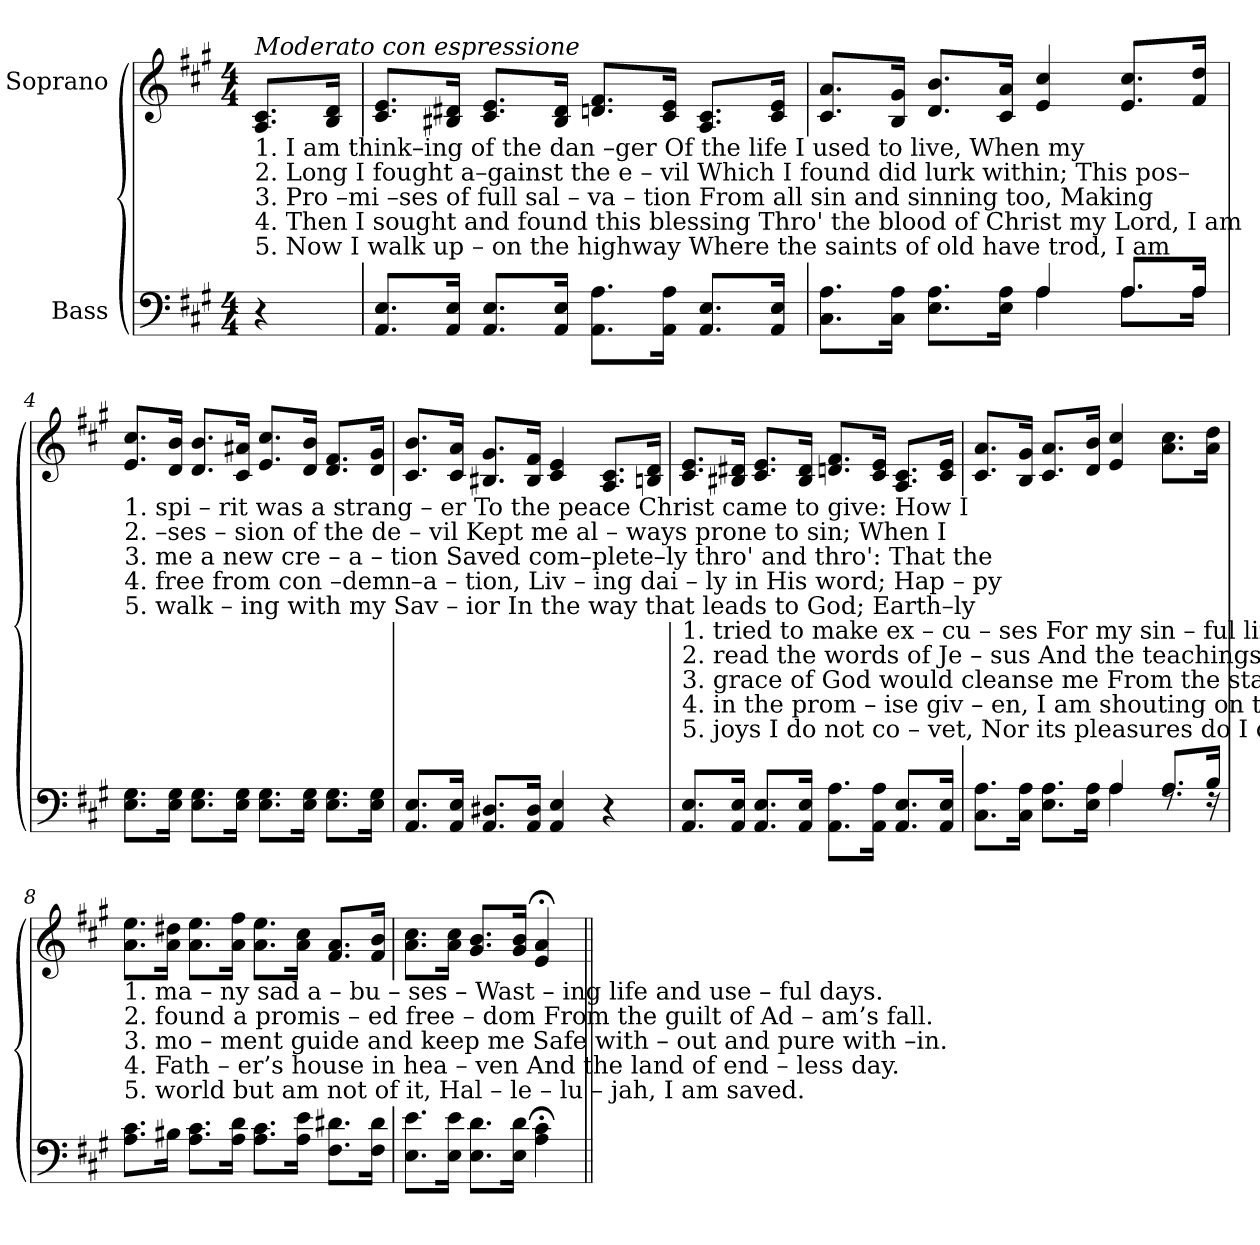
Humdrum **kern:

**kern	**kern
*part2	*part1
*staff2	*staff1
*I"Bass	*I"Soprano
*clefF4	*clefG2
*k[f#c#g#]	*k[f#c#g#]
*M4/4	*M4/4
*MM60	*MM60
=1	=1
!	!LO:TX:a:i:t=Moderato con espressione
!	!LO:TX:b:t=1. I      am   think–ing  of      the    dan –ger  Of      the   life   I  used  to  live, When my
!	!LO:TX:b:t=2. Long I   fought  a–gainst  the     e  –  vil  Which  I found did  lurk within;  This pos–
!	!LO:TX:b:t=3. Pro –mi –ses    of   full      sal – va – tion  From  all  sin   and  sinning too,  Making
!	!LO:TX:b:t=4. Then  I  sought and found this blessing Thro' the blood of Christ my Lord,  I   am
!	!LO:TX:b:t=5. Now  I  walk   up   –  on     the  highway Where the saints of old have trod,  I   am
4r	8.A/ 8.c#/L
.	16B/ 16d/Jk
=2	=2
8.AA/ 8.E/L	8.c#/ 8.e/L
16AA/ 16E/Jk	16B#X/ 16d#X/Jk
8.AA/ 8.E/L	8.c#/ 8.e/L
16AA/ 16E/Jk	16B#/ 16d#/Jk
8.AA\ 8.A\L	8.dn/ 8.f#/L
16AA\ 16A\Jk	16c#/ 16e/Jk
8.AA/ 8.E/L	8.A/ 8.c#/L
16AA/ 16E/Jk	16c#/ 16e/Jk
=3	=3
*^	*
8.C#\ 8.A\L	8.ryy	8.c#/ 8.a/L
16C#\ 16A\Jk	16ryy	16B/ 16g#/Jk
8.E\ 8.A\L	8.ryy	8.d/ 8.b/L
16E\ 16A\Jk	16ryy	16c#/ 16a/Jk
4A/	4A\	4e/ 4cc#/
8.A/L	8.A\L	8.e/ 8.cc#/L
16A/Jk	16A\Jk	16f#/ 16dd/Jk
!!LO:LB:g=z
=4	=4	=4
!	!	!LO:TX:b:t=1. spi   –   rit  was      a    strang – er  To       the  peace  Christ  came  to  give&colon;      How     I
!	!	!LO:TX:b:t=2. –ses – sion  of      the   de   –  vil  Kept    me   al – ways    prone     to   sin;       When   I
!	!	!LO:TX:b:t=3.  me       a    new    cre – a  –  tion  Saved  com–plete–ly    thro'    and   thro'&colon;     That   the
!	!	!LO:TX:b:t=4. free   from  con –demn–a – tion,  Liv  –  ing   dai  –  ly     in        His  word;     Hap – py
!	!	!LO:TX:b:t=5. walk – ing  with   my    Sav – ior   In       the   way    that  leads     to   God;      Earth–ly
*v	*v	*
8.E\ 8.G#\L	8.e/ 8.cc#/L
16E\ 16G#\Jk	16d/ 16b/Jk
8.E\ 8.G#\L	8.d/ 8.b/L
16E\ 16G#\Jk	16c#/ 16a#X/Jk
8.E\ 8.G#\L	8.e/ 8.cc#/L
16E\ 16G#\Jk	16d/ 16b/Jk
8.E\ 8.G#\L	8.d/ 8.f#/L
16E\ 16G#\Jk	16d/ 16g#/Jk
=5	=5
8.AA/ 8.E/L	8.c#/ 8.b/L
16AA/ 16E/Jk	16c#/ 16a/Jk
8.AA/ 8.D#X/L	8.B#X/ 8.g#/L
16AA/ 16D#/Jk	16B#/ 16f#/Jk
4AA/ 4E/	4c#/ 4e/
4r	8.A/ 8.c#/L
.	16Bn/ 16d/Jk
!!LO:LB:g=z
=6	=6
!	!LO:TX:b:t=1. tried     to   make    ex  – cu   –   ses  For       my   sin   –  ful  life   and  ways,    And     the
!	!LO:TX:b:t=2. read    the  words   of     Je    –  sus  And      the   teachings   of     St.   Paul,    There    I
!	!LO:TX:b:t=3. grace   of    God would cleanse me From    the   state   of    in –  bred  sin,      And  each
!	!LO:TX:b:t=4. in        the   prom – ise   giv   –   en,   I          am   shouting    on     the   way       To     my
!	!LO:TX:b:t=5. joys      I       do       not   co   –   vet,  Nor      its   pleasures    do      I     crave;     In     the
8.AA/ 8.E/L	8.c#/ 8.e/L
16AA/ 16E/Jk	16B#X/ 16d#X/Jk
8.AA/ 8.E/L	8.c#/ 8.e/L
16AA/ 16E/Jk	16B#/ 16d#/Jk
8.AA\ 8.A\L	8.dn/ 8.f#/L
16AA\ 16A\Jk	16c#/ 16e/Jk
8.AA/ 8.E/L	8.A/ 8.c#/L
16AA/ 16E/Jk	16c#/ 16e/Jk
=7	=7
*^	*
8.C#\ 8.A\L	8.ryy	8.c#/ 8.a/L
16C#\ 16A\Jk	16ryy	16B/ 16g#/Jk
8.E\ 8.A\L	8.ryy	8.c#/ 8.a/L
16E\ 16A\Jk	16ryy	16d/ 16b/Jk
4A/	4A\	4e/ 4cc#/
8.A/L	8.rF	8.a\ 8.cc#\L
16B/Jk	16rF	16a\ 16dd\Jk
!!LO:LB:g=z
=8	=8	=8
!	!	!LO:TX:b:t=1. ma    –   ny    sad          a  –  bu   –    ses –  Wast  –  ing    life  and  use – ful  days.
!	!	!LO:TX:b:t=2. found    a      promis – ed    free  –  dom   From     the    guilt  of  Ad – am’s  fall.
!	!	!LO:TX:b:t=3. mo  –  ment  guide     and  keep       me    Safe      with – out and pure with –in.
!	!	!LO:TX:b:t=4. Fath  –  er’s  house      in    hea   –   ven    And       the    land  of  end – less day.
!	!	!LO:TX:b:t=5. world    but   am          not   of           it,     Hal    –   le   –  lu – jah,  I      am  saved.
*v	*v	*
8.A\ 8.c#\L	8.a\ 8.ee\L
16B#X\Jk	16a\ 16dd#X\Jk
8.A\ 8.c#\L	8.a\ 8.ee\L
16A\ 16d\Jk	16a\ 16ff#\Jk
8.A\ 8.c#\L	8.a\ 8.ee\L
16A\ 16e\Jk	16a\ 16cc#\Jk
8.F#\ 8.d#X\L	8.f#/ 8.a/L
16F#\ 16d#\Jk	16f#/ 16b/Jk
=9	=9
8.E\ 8.e\L	8.a\ 8.cc#\L
16E\ 16e\Jk	16a\ 16cc#\Jk
8.E\ 8.d\L	8.g#/ 8.b/L
16E\ 16d\Jk	16g#/ 16b/Jk
4A\;< 4c#\;<	4e/;< 4a/;<
=||	=||
*-	*-
